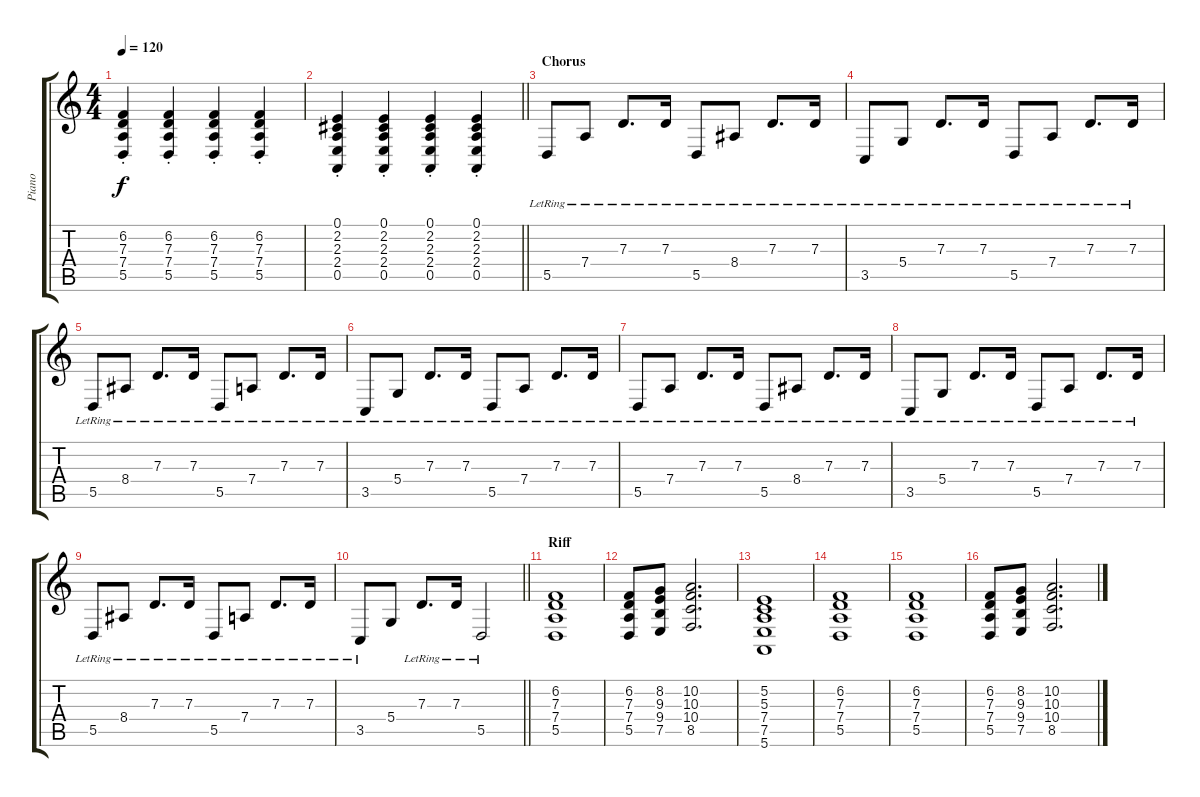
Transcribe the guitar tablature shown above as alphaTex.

\track ("Piano" "Piano") {instrument acousticgrandpiano}
\staff {score tabs}
\tuning (E4 B3 G3 D3 A2 E2) {hide}
\ts (4 4)
\tempo 120
\clef g2
\ks c
(6.2{st} 7.3{st} 7.4{st} 5.5{st}).4{dy f} (6.2{st} 7.3{st} 7.4{st} 5.5{st}).4 (6.2{st} 7.3{st} 7.4{st} 5.5{st}).4 (6.2{st} 7.3{st} 7.4{st} 5.5{st}).4 |
\barLineRight lightlight
(0.1{st} 2.2{st} 2.3{st} 2.4{st} 0.5{st}).4 (0.1{st} 2.2{st} 2.3{st} 2.4{st} 0.5{st}).4 (0.1{st} 2.2{st} 2.3{st} 2.4{st} 0.5{st}).4 (0.1{st} 2.2{st} 2.3{st} 2.4{st} 0.5{st}).4 |
\section ("" "Chorus")
5.5{lr}.8 7.4{lr}.8 7.3{lr}.8{d} 7.3{lr}.16 5.5{lr}.8 8.4{lr}.8 7.3{lr}.8{d} 7.3{lr}.16 |
3.5{lr}.8 5.4{lr}.8 7.3{lr}.8{d} 7.3{lr}.16 5.5{lr}.8 7.4{lr}.8 7.3{lr}.8{d} 7.3{lr}.16 |
5.5{lr}.8 8.4{lr}.8 7.3{lr}.8{d} 7.3{lr}.16 5.5{lr}.8 7.4{lr}.8 7.3{lr}.8{d} 7.3{lr}.16 |
3.5{lr}.8 5.4{lr}.8 7.3{lr}.8{d} 7.3{lr}.16 5.5{lr}.8 7.4{lr}.8 7.3{lr}.8{d} 7.3{lr}.16 |
5.5{lr}.8 7.4{lr}.8 7.3{lr}.8{d} 7.3{lr}.16 5.5{lr}.8 8.4{lr}.8 7.3{lr}.8{d} 7.3{lr}.16 |
3.5{lr}.8 5.4{lr}.8 7.3{lr}.8{d} 7.3{lr}.16 5.5{lr}.8 7.4{lr}.8 7.3{lr}.8{d} 7.3{lr}.16 |
5.5{lr}.8 8.4{lr}.8 7.3{lr}.8{d} 7.3{lr}.16 5.5{lr}.8 7.4{lr}.8 7.3{lr}.8{d} 7.3{lr}.16 |
\barLineRight lightlight
3.5{lr}.8 5.4.8 7.3{lr}.8{d} 7.3{lr}.16 5.5{lr}.2 |
\section ("" "Riff")
(6.2 7.3 7.4 5.5).1 |
(6.2 7.3 7.4 5.5).8 (8.2 9.3 9.4 7.5).8 (10.2 10.3 10.4 8.5).2{d} |
(5.2 5.3 7.4 7.5 5.6).1 |
(6.2 7.3 7.4 5.5).1 |
(6.2 7.3 7.4 5.5).1 |
(6.2 7.3 7.4 5.5).8 (8.2 9.3 9.4 7.5).8 (10.2 10.3 10.4 8.5).2{d}
